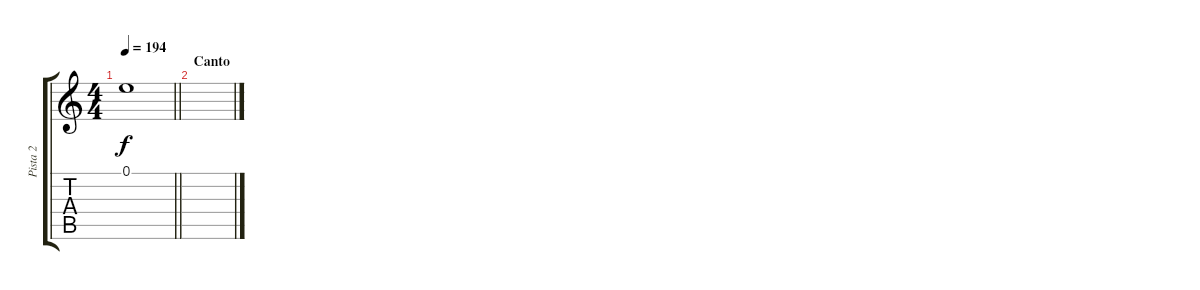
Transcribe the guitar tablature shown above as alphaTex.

\track ("Pista 2" "Pista 2") {instrument acousticguitarsteel}
\staff {score tabs}
\tuning (E4 B3 G3 D3 A2 E2) {hide}
\ts (4 4)
\tempo 194
\clef g2
\barLineRight lightlight
\ks c
0.1{t}.1{dy f} |
\section ("" "Canto")
